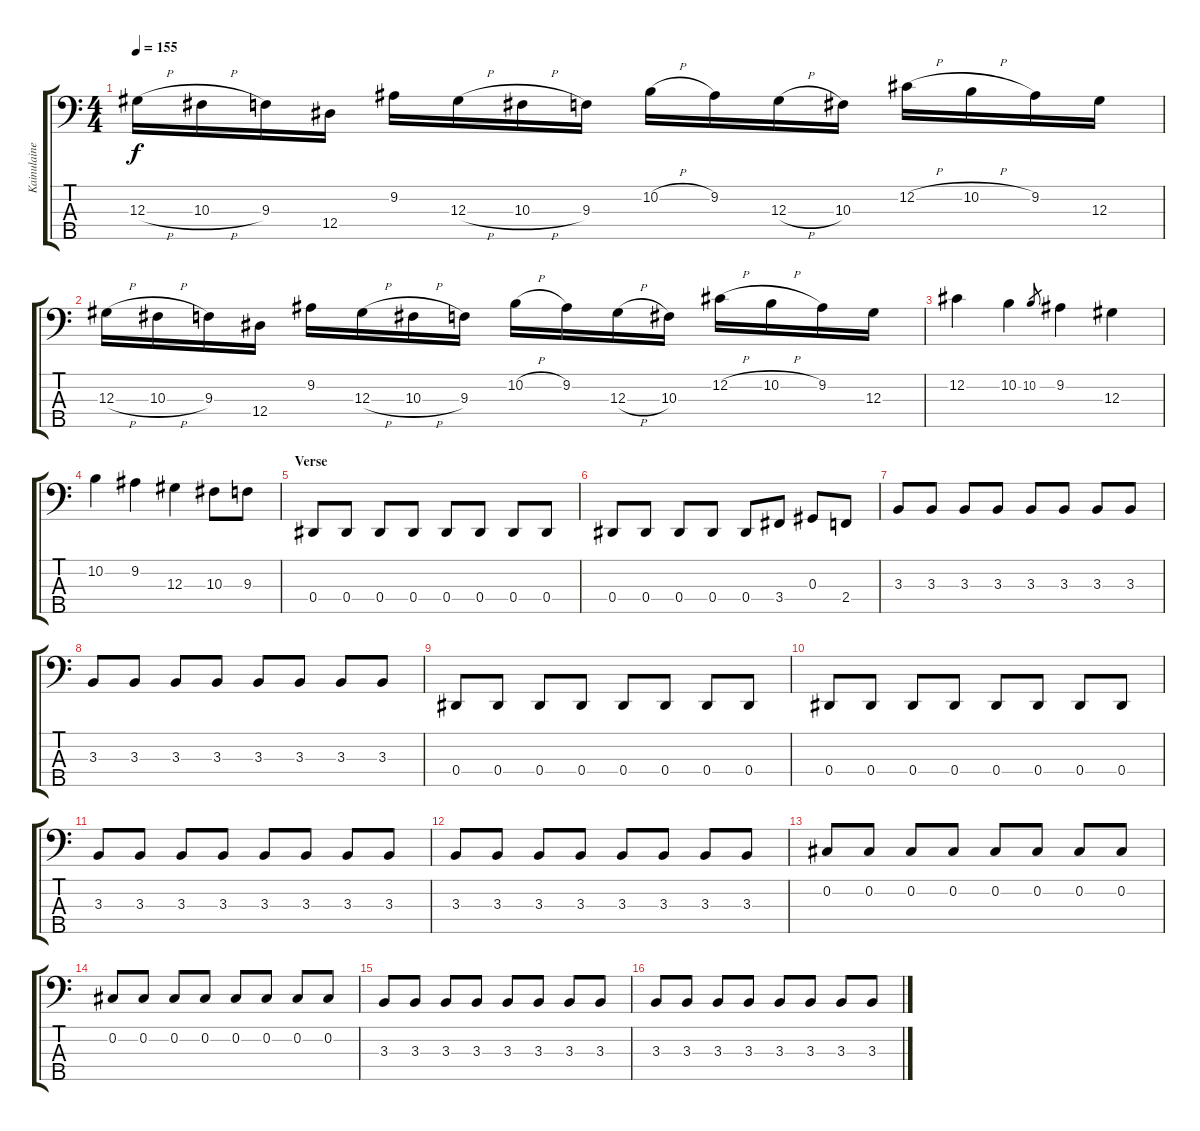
\track ("Kainulainen - Bass" "Kainulaine") {instrument electricbassfinger}
\staff {score tabs}
\tuning (Gb2 Db2 Ab1 Eb1 Bb0) {hide}
\ts (4 4)
\tempo 155
\clef f4
\ks c
12.3{h}.16{dy f} 10.3{h}.16 9.3.16 12.4.16 9.2.16 12.3{h}.16 10.3{h}.16 9.3.16 10.2{h}.16 9.2.16 12.3{h}.16 10.3.16 12.2{h}.16 10.2{h}.16 9.2.16 12.3.16 |
12.3{h}.16 10.3{h}.16 9.3.16 12.4.16 9.2.16 12.3{h}.16 10.3{h}.16 9.3.16 10.2{h}.16 9.2.16 12.3{h}.16 10.3.16 12.2{h}.16 10.2{h}.16 9.2.16 12.3.16 |
12.2.4 10.2.4 10.2.8{gr} 9.2.4 12.3.4 |
10.2.4 9.2.4 12.3.4 10.3.8 9.3.8 |
\section ("" "Verse")
0.4.8 0.4.8 0.4.8 0.4.8 0.4.8 0.4.8 0.4.8 0.4.8 |
0.4.8 0.4.8 0.4.8 0.4.8 0.4.8 3.4.8 0.3.8 2.4.8 |
3.3.8 3.3.8 3.3.8 3.3.8 3.3.8 3.3.8 3.3.8 3.3.8 |
3.3.8 3.3.8 3.3.8 3.3.8 3.3.8 3.3.8 3.3.8 3.3.8 |
0.4.8 0.4.8 0.4.8 0.4.8 0.4.8 0.4.8 0.4.8 0.4.8 |
0.4.8 0.4.8 0.4.8 0.4.8 0.4.8 0.4.8 0.4.8 0.4.8 |
3.3.8 3.3.8 3.3.8 3.3.8 3.3.8 3.3.8 3.3.8 3.3.8 |
3.3.8 3.3.8 3.3.8 3.3.8 3.3.8 3.3.8 3.3.8 3.3.8 |
0.2.8 0.2.8 0.2.8 0.2.8 0.2.8 0.2.8 0.2.8 0.2.8 |
0.2.8 0.2.8 0.2.8 0.2.8 0.2.8 0.2.8 0.2.8 0.2.8 |
3.3.8 3.3.8 3.3.8 3.3.8 3.3.8 3.3.8 3.3.8 3.3.8 |
3.3.8 3.3.8 3.3.8 3.3.8 3.3.8 3.3.8 3.3.8 3.3.8
